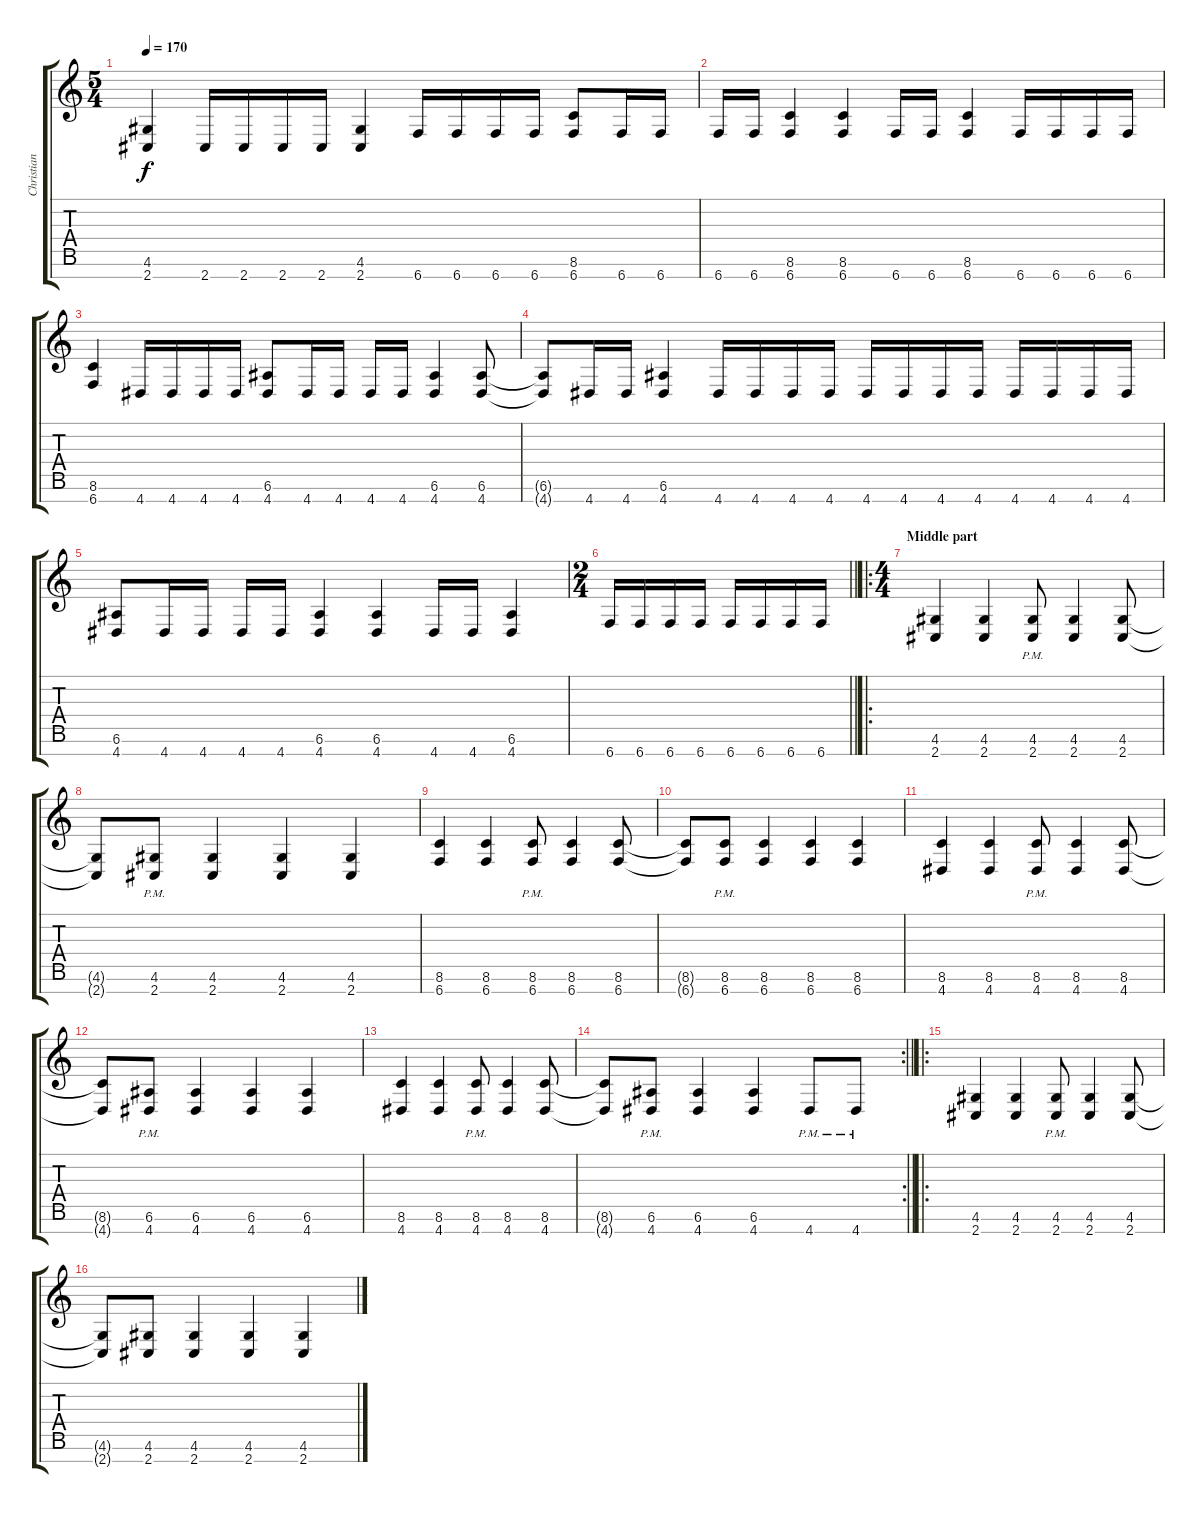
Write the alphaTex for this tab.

\track ("Christian" "Christian") {instrument distortionguitar}
\staff {score tabs}
\tuning (E4 B3 G3 D3 A2 E2 B1) {hide}
\ts (5 4)
\tempo 170
\clef g2
\ks c
(4.6 2.7).4{dy f} 2.7.16 2.7.16 2.7.16 2.7.16 (4.6 2.7).4 6.7.16 6.7.16 6.7.16 6.7.16 (8.6 6.7).8 6.7.16 6.7.16 |
6.7.16 6.7.16 (8.6 6.7).4 (8.6 6.7).4 6.7.16 6.7.16 (8.6 6.7).4 6.7.16 6.7.16 6.7.16 6.7.16 |
(8.6 6.7).4 4.7.16 4.7.16 4.7.16 4.7.16 (6.6 4.7).8 4.7.16 4.7.16 4.7.16 4.7.16 (6.6 4.7).4 (6.6 4.7).8 |
(6.6{t} 4.7{t}).8 4.7.16 4.7.16 (6.6 4.7).4 4.7.16 4.7.16 4.7.16 4.7.16 4.7.16 4.7.16 4.7.16 4.7.16 4.7.16 4.7.16 4.7.16 4.7.16 |
(6.6 4.7).8 4.7.16 4.7.16 4.7.16 4.7.16 (6.6 4.7).4 (6.6 4.7).4 4.7.16 4.7.16 (6.6 4.7).4 |
\ts (2 4)
\barLineRight lightlight
6.7.16 6.7.16 6.7.16 6.7.16 6.7.16 6.7.16 6.7.16 6.7.16 |
\ro
\ts (4 4)
\section ("" "Middle part")
(4.6 2.7).4 (4.6 2.7).4 (4.6{pm} 2.7{pm}).8 (4.6 2.7).4 (4.6 2.7).8 |
(4.6{t} 2.7{t}).8 (4.6{pm} 2.7{pm}).8 (4.6 2.7).4 (4.6 2.7).4 (4.6 2.7).4 |
(8.6 6.7).4 (8.6 6.7).4 (8.6{pm} 6.7{pm}).8 (8.6 6.7).4 (8.6 6.7).8 |
(8.6{t} 6.7{t}).8 (8.6{pm} 6.7{pm}).8 (8.6 6.7).4 (8.6 6.7).4 (8.6 6.7).4 |
(8.6 4.7).4 (8.6 4.7).4 (8.6{pm} 4.7{pm}).8 (8.6 4.7).4 (8.6 4.7).8 |
(8.6{t} 4.7{t}).8 (6.6{pm} 4.7{pm}).8 (6.6 4.7).4 (6.6 4.7).4 (6.6 4.7).4 |
(8.6 4.7).4 (8.6 4.7).4 (8.6{pm} 4.7{pm}).8 (8.6 4.7).4 (8.6 4.7).8 |
\rc 2
\barLineRight lightlight
(8.6{t} 4.7{t}).8 (6.6{pm} 4.7{pm}).8 (6.6 4.7).4 (6.6 4.7).4 4.7{pm}.8 4.7{pm}.8 |
\ro
\section ("" "")
(4.6 2.7).4 (4.6 2.7).4 (4.6{pm} 2.7{pm}).8 (4.6 2.7).4 (4.6 2.7).8 |
(4.6{t} 2.7{t}).8 (4.6 2.7).8 (4.6 2.7).4 (4.6 2.7).4 (4.6 2.7).4
